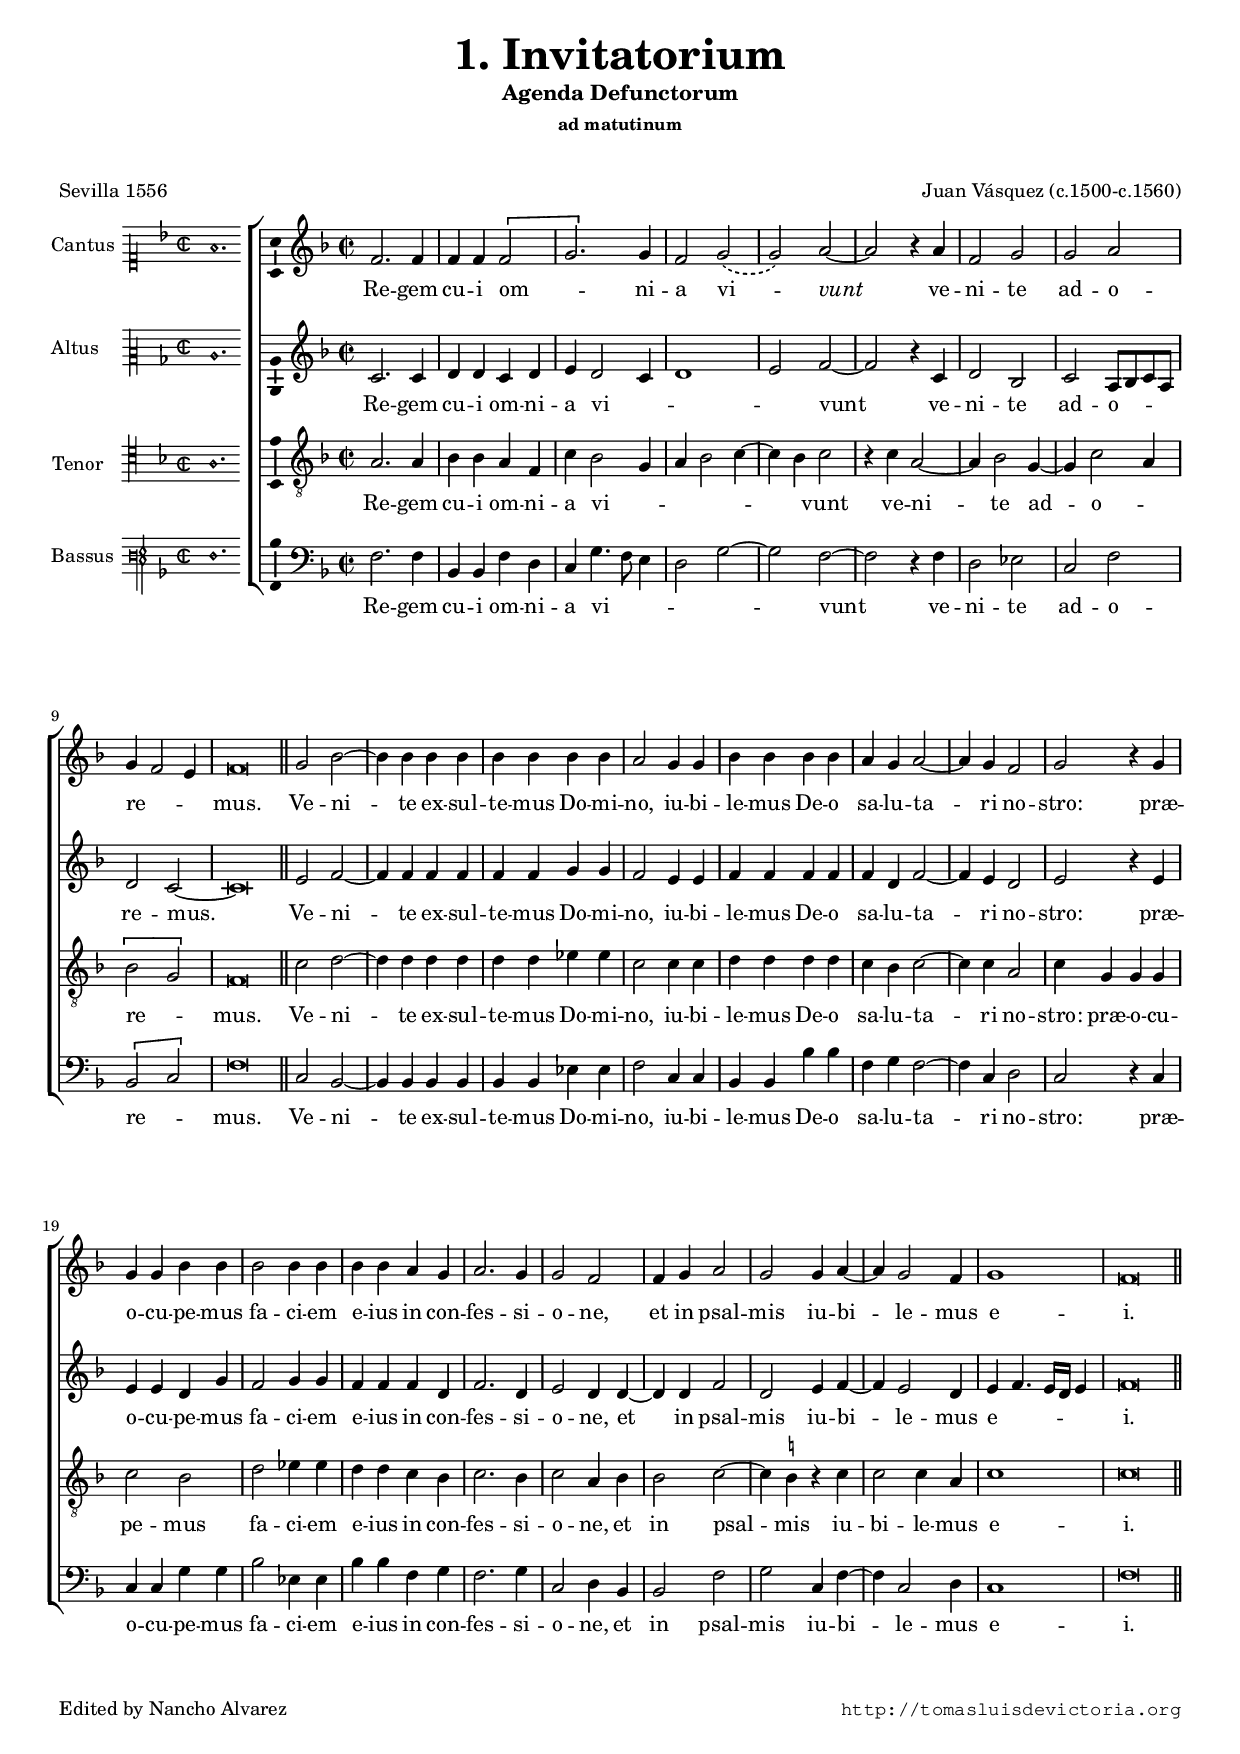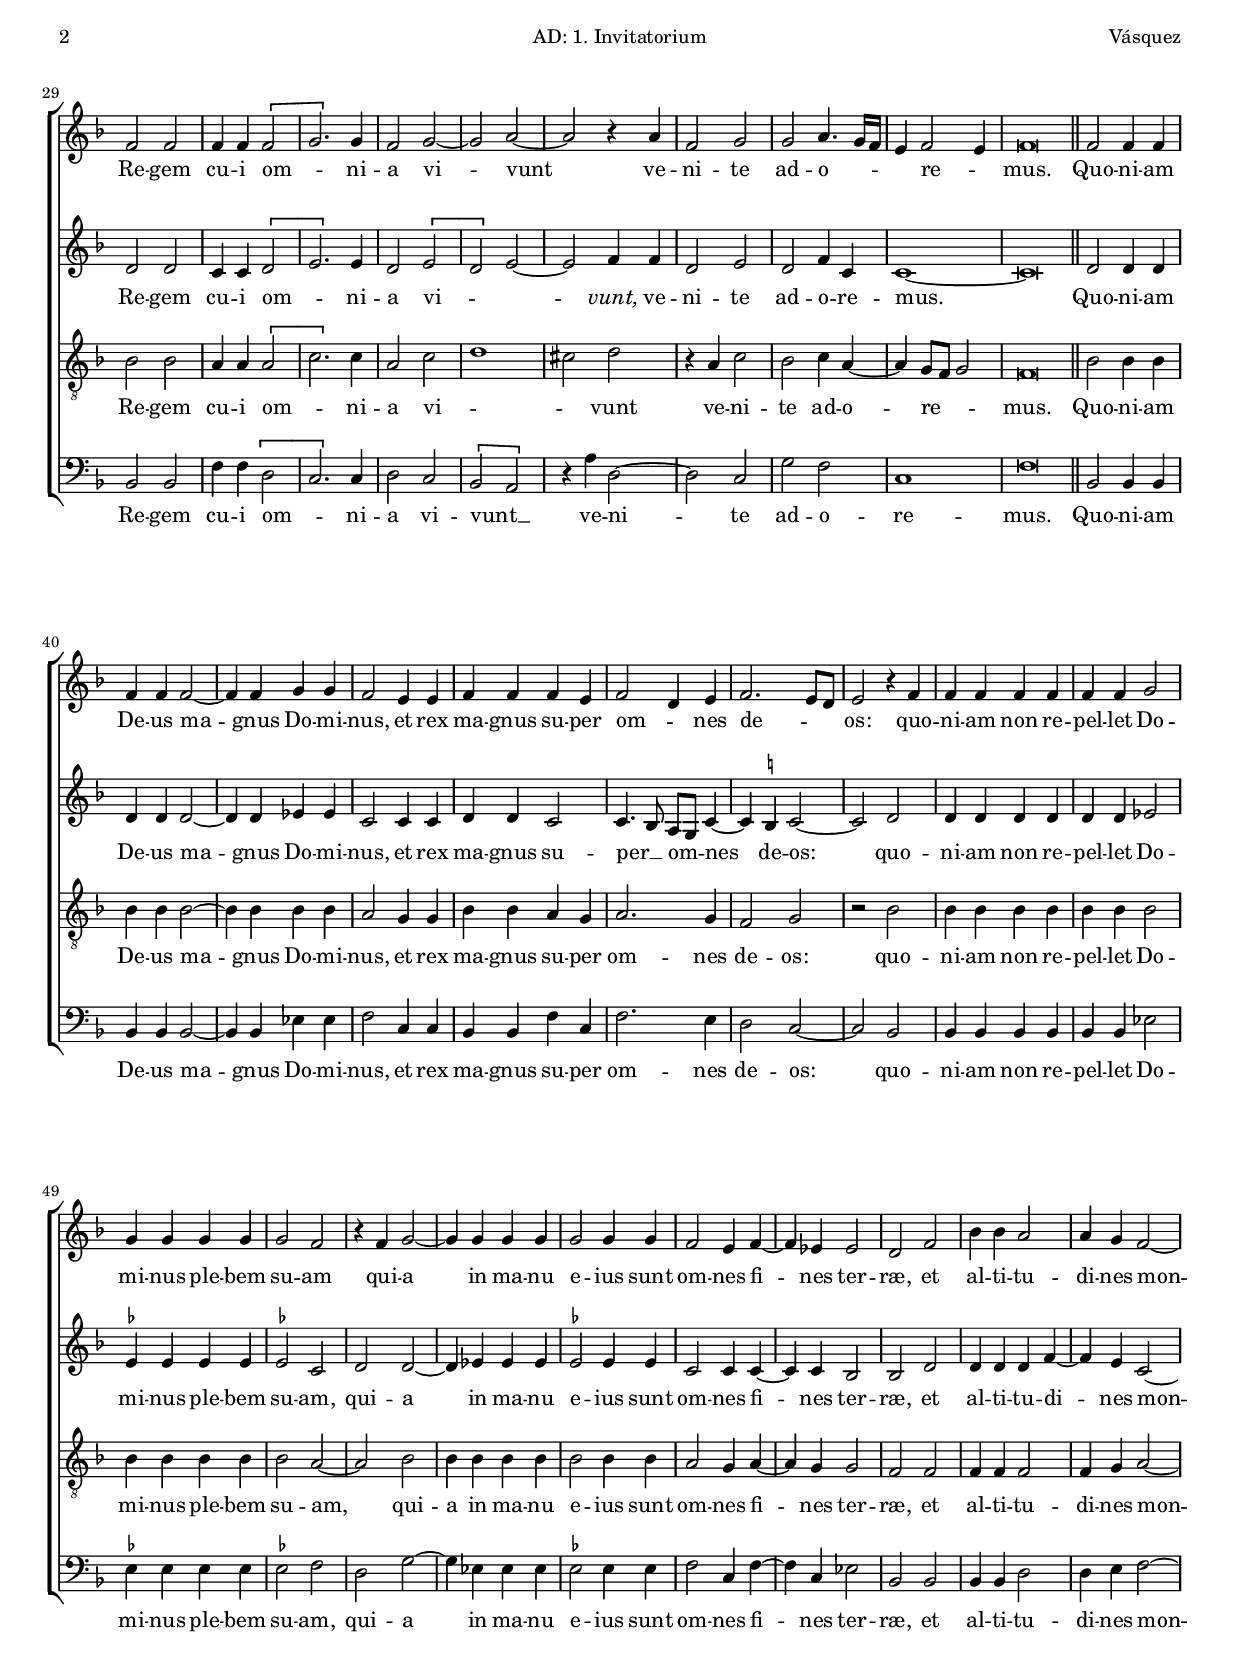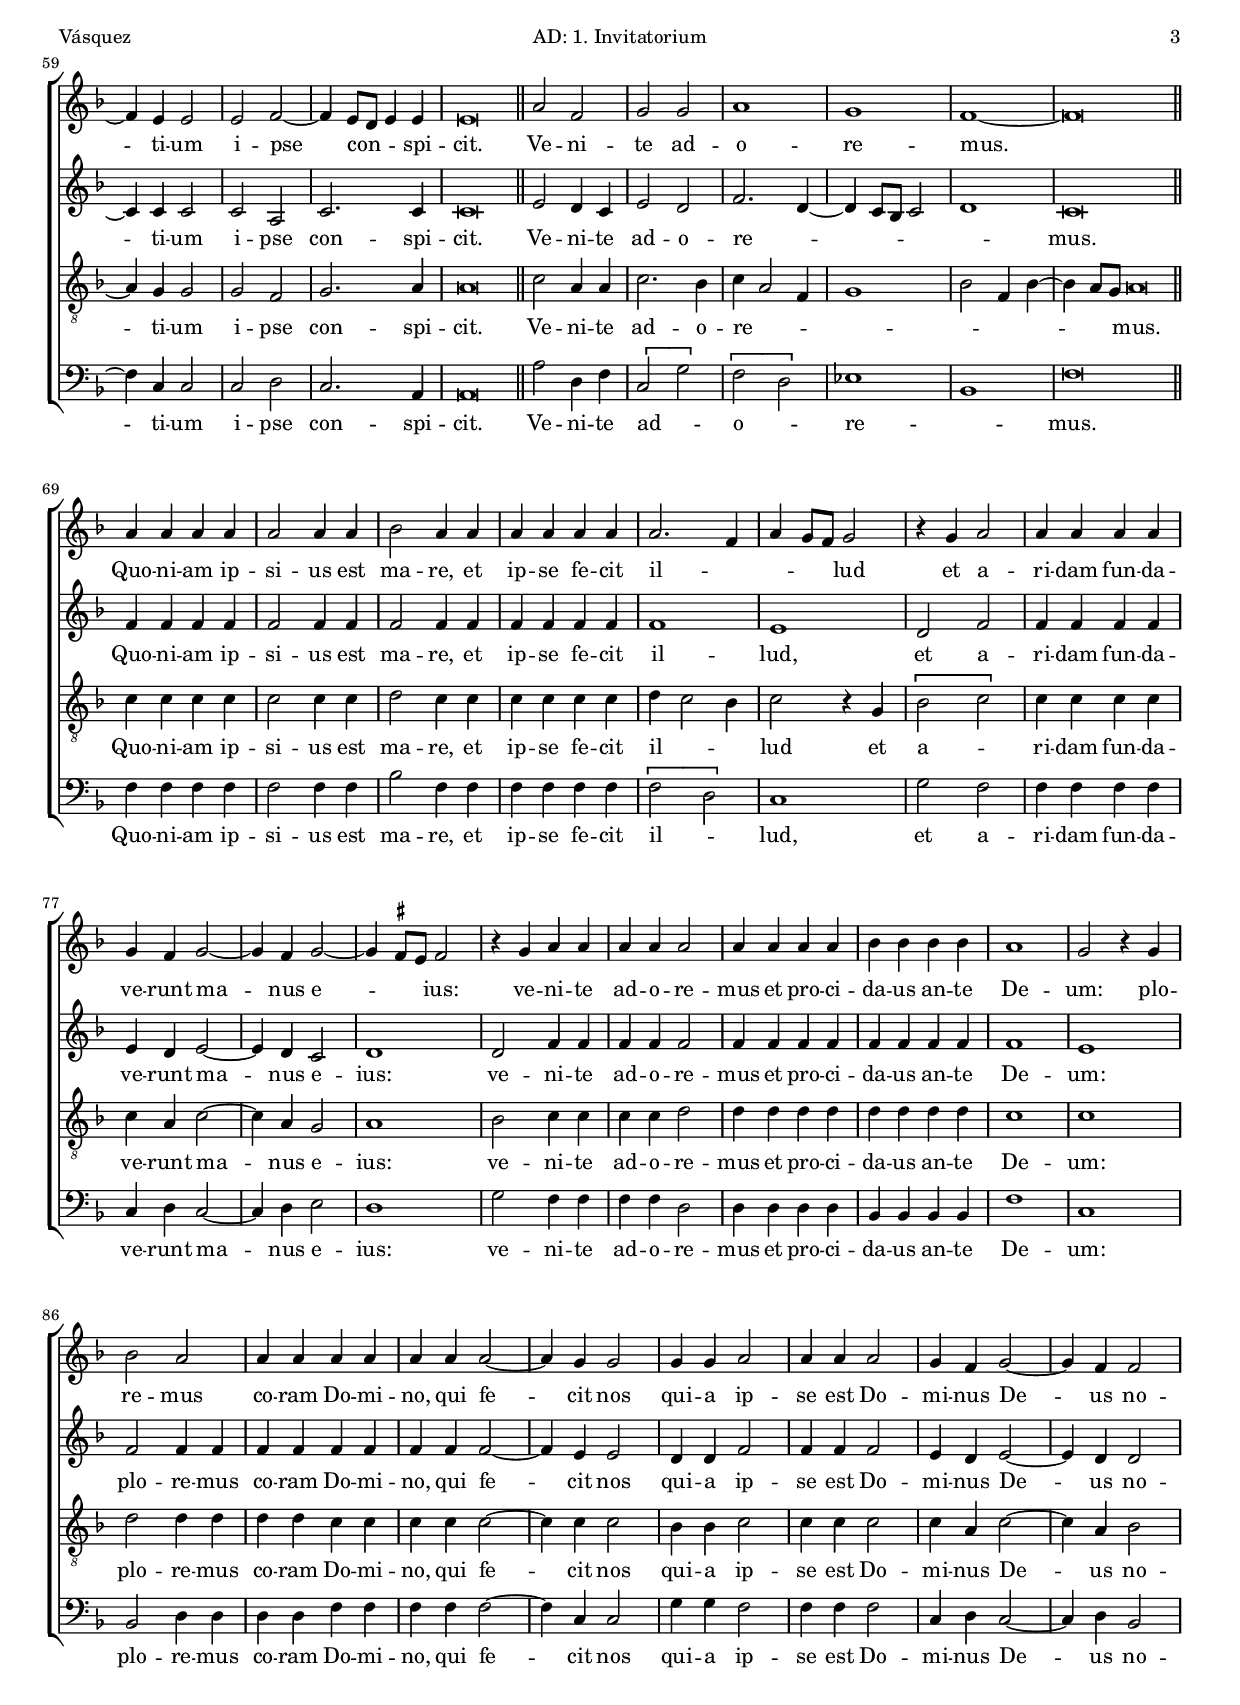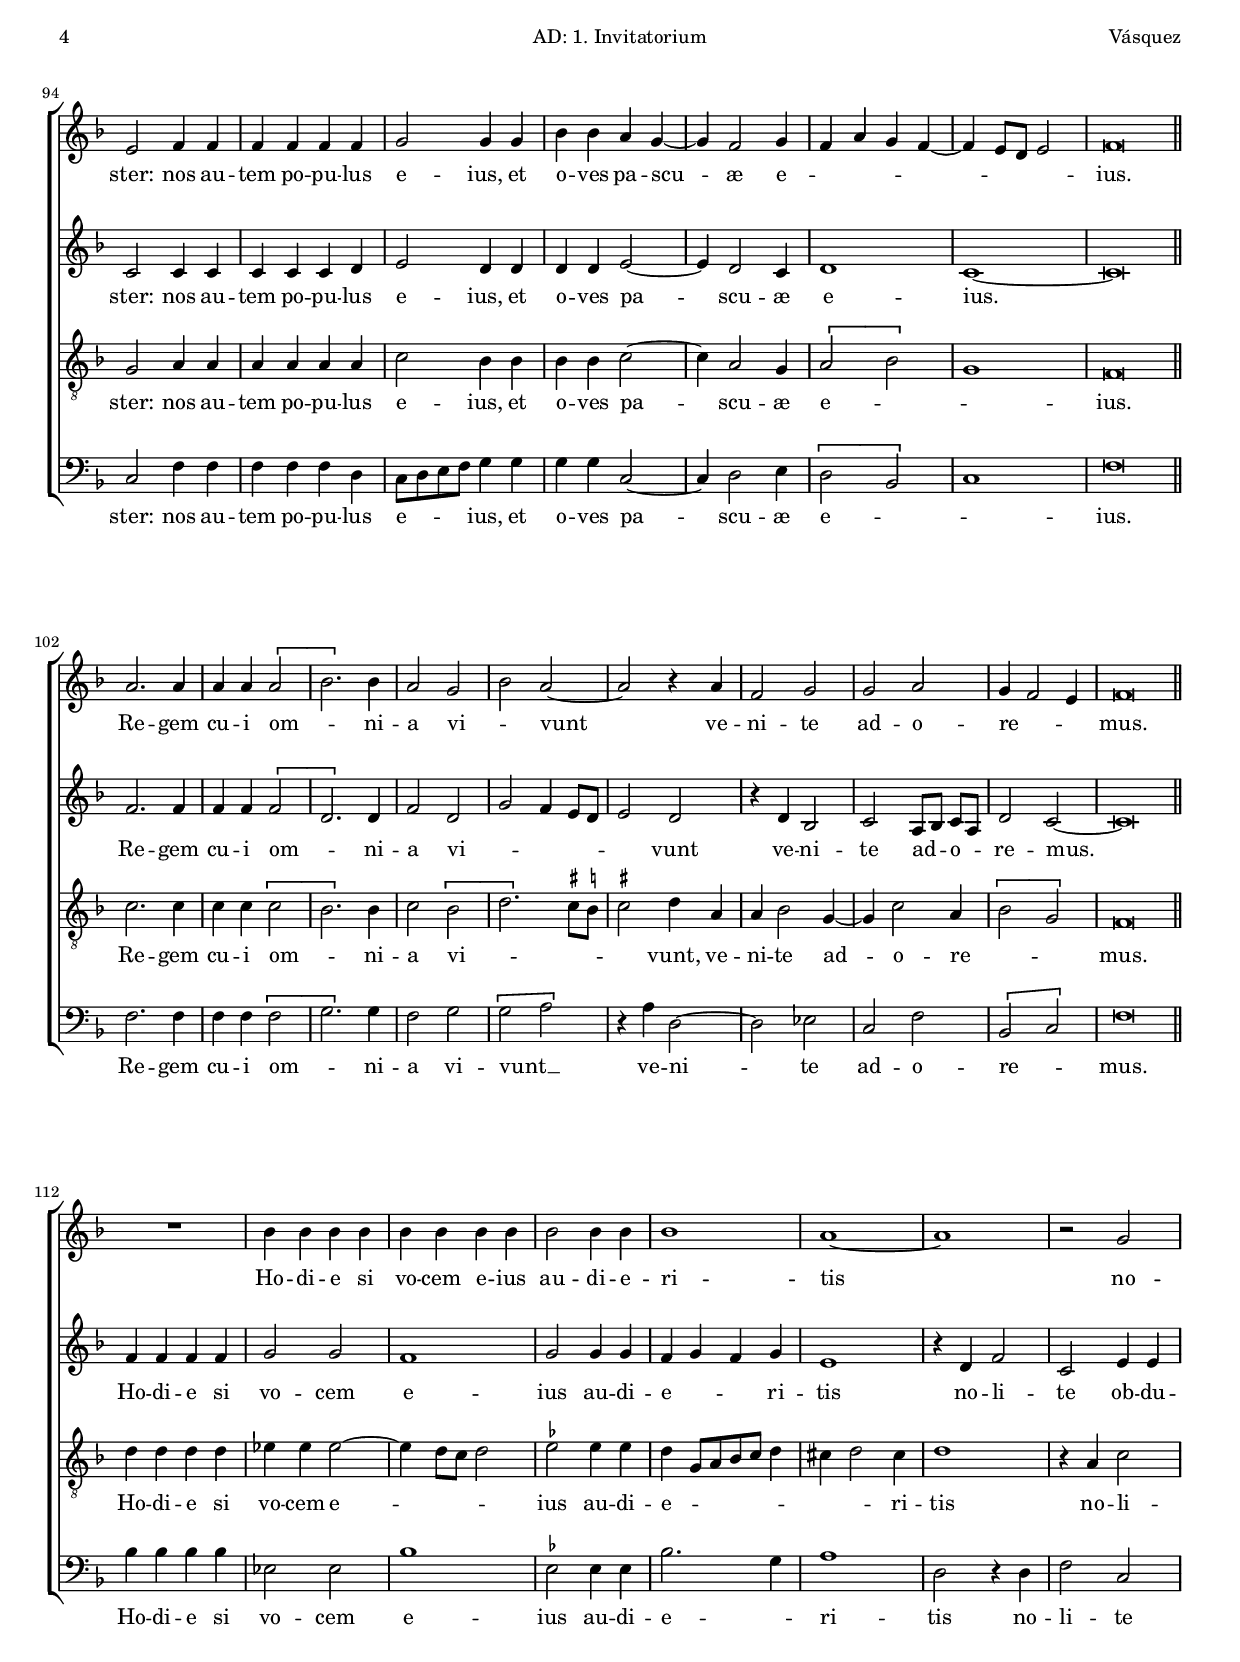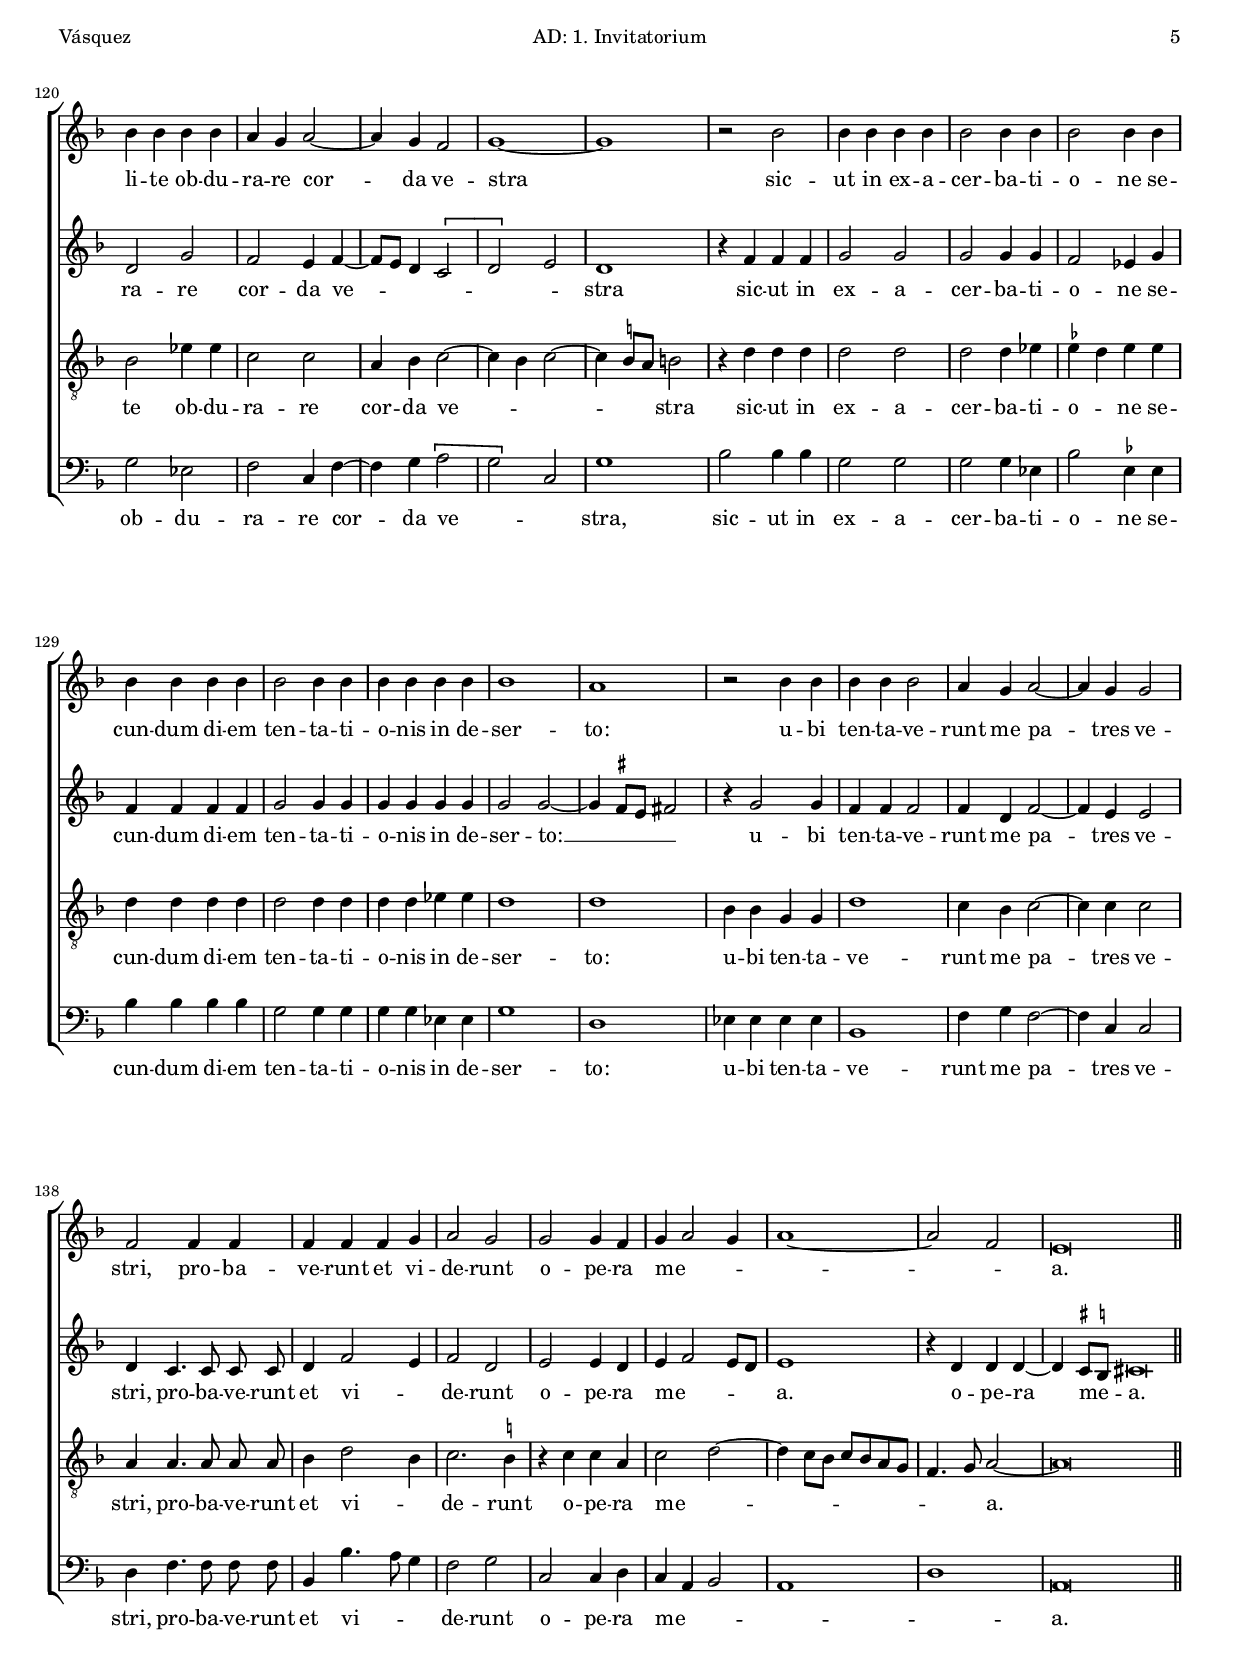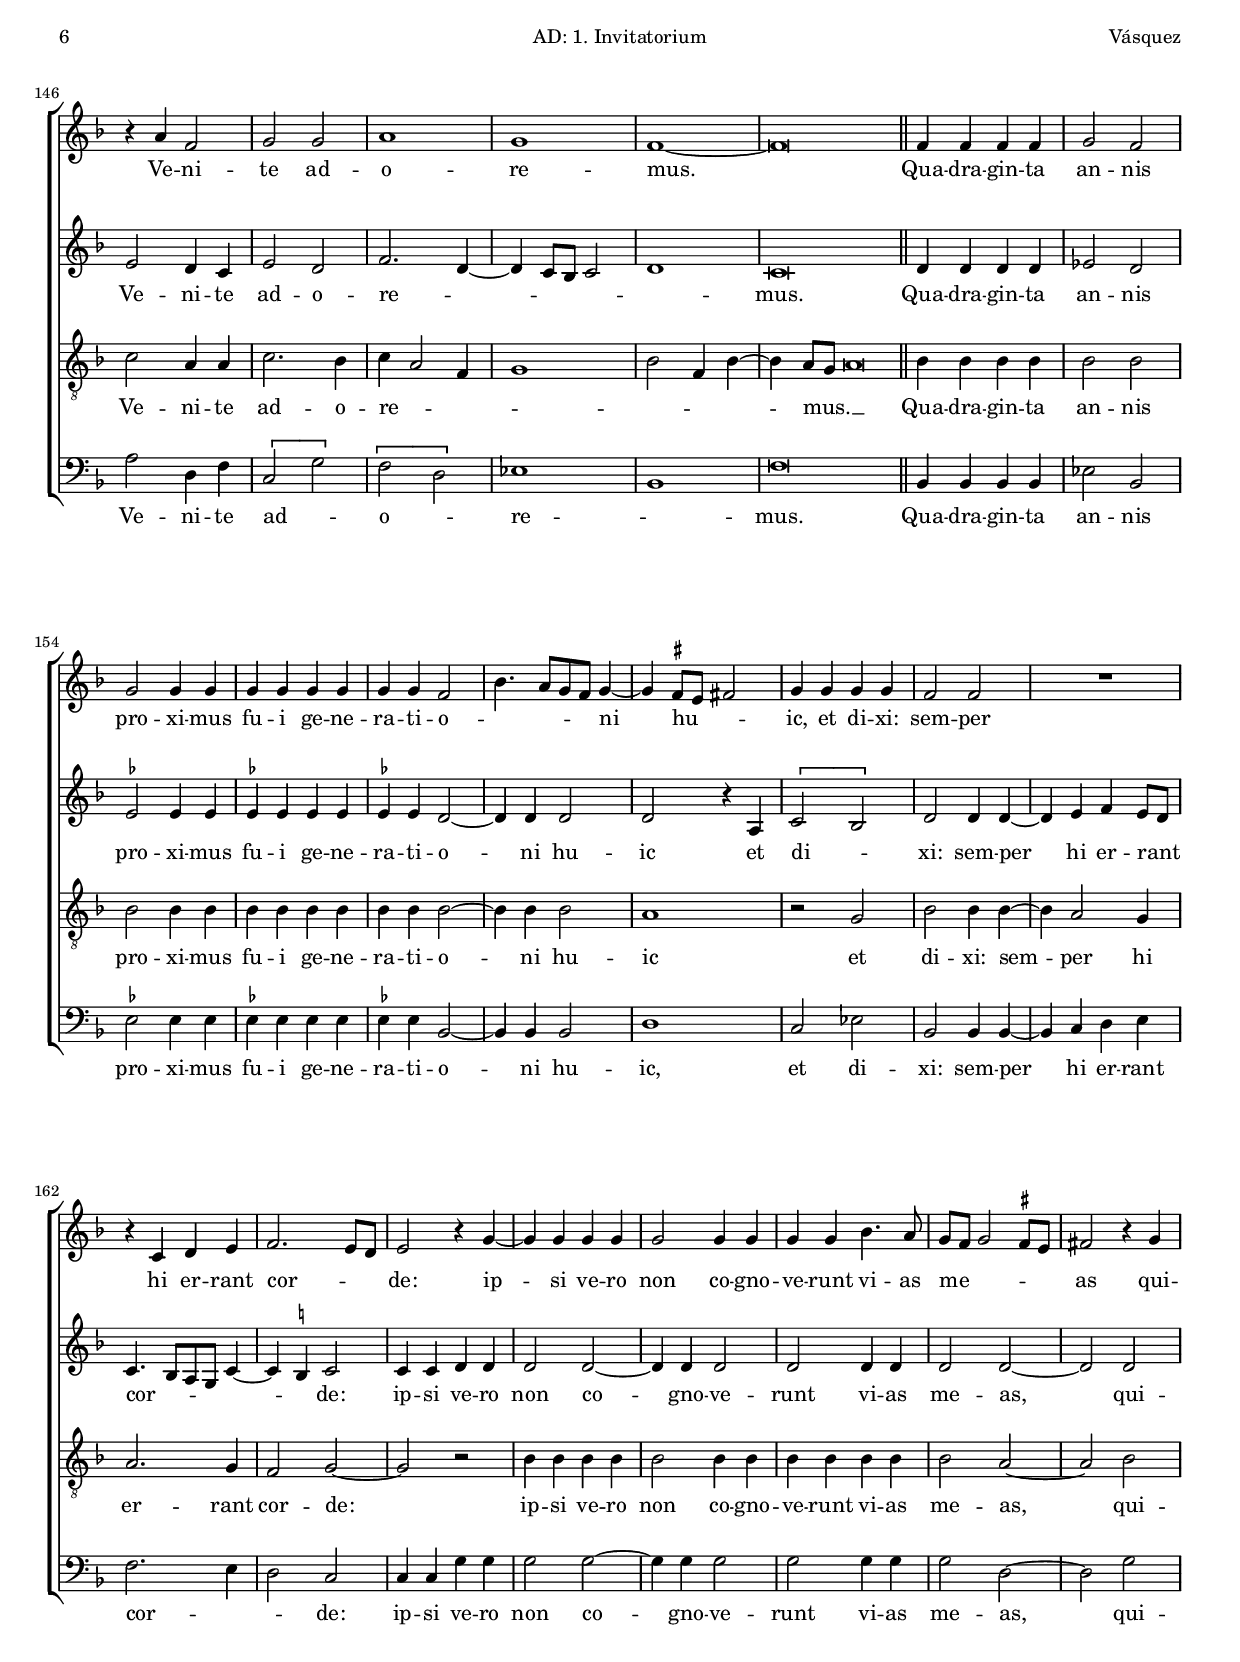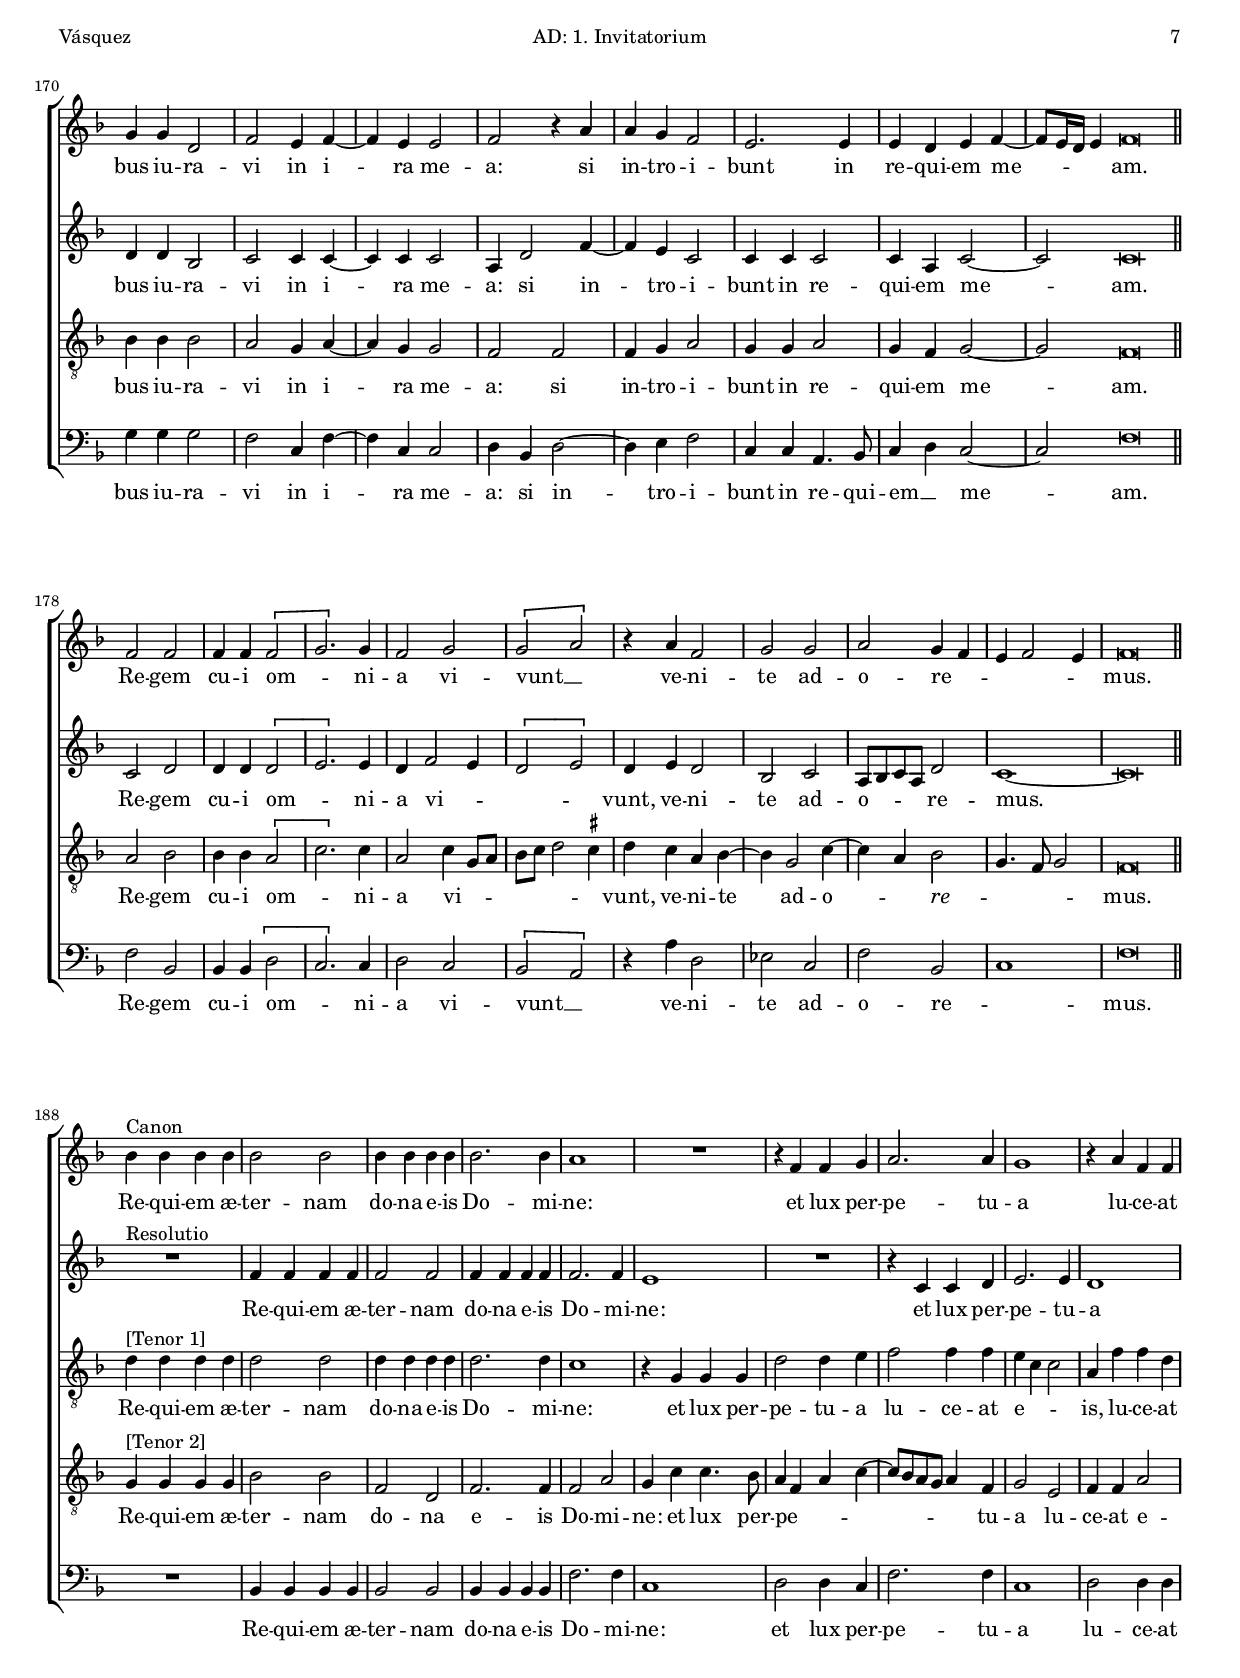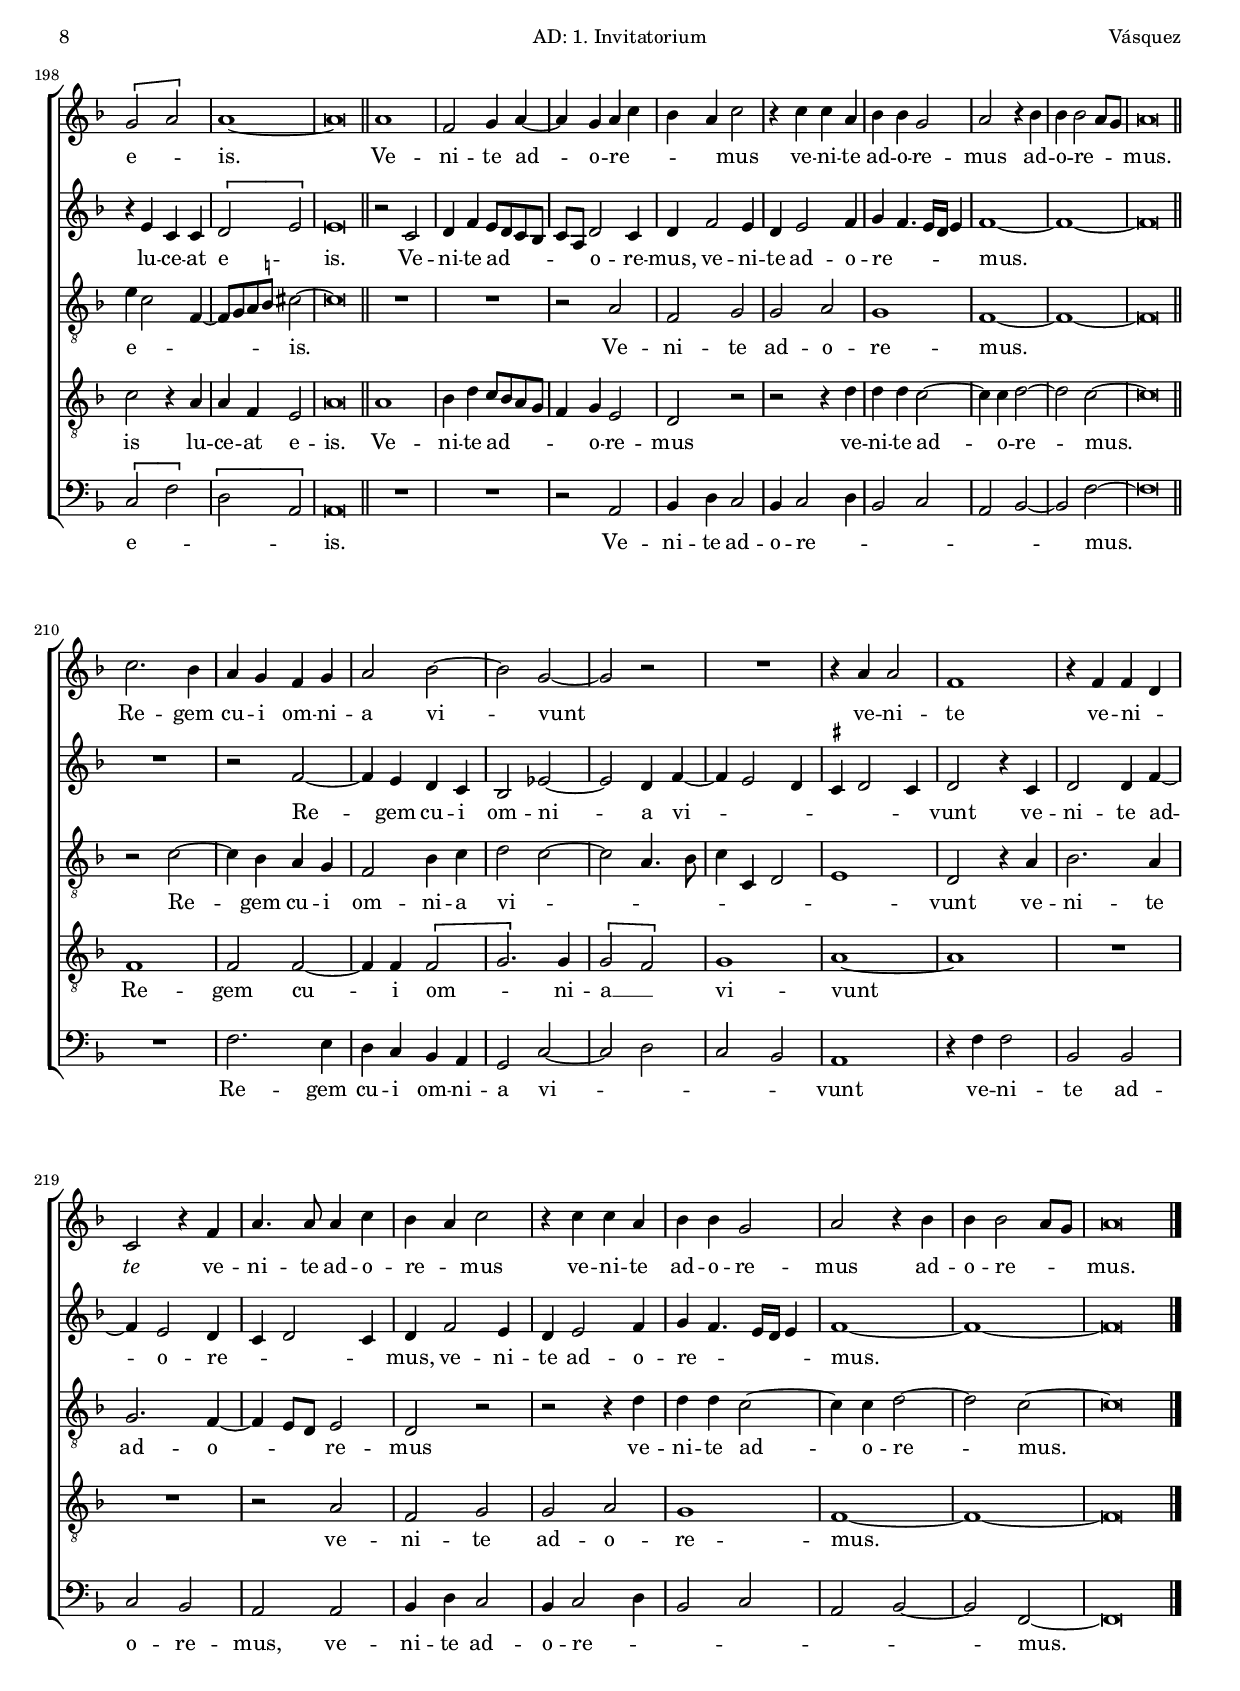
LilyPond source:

\version "2.18.0"

#(set-default-paper-size "a4")
#(set-global-staff-size 16.6)
#(ly:set-option 'point-and-click #f)
%mobile -s15.0 -i3.2 -ball

italicas=\override LyricText.font-shape = #'italic
rectas=\override LyricText.font-shape = #'upright
ss=\once \set suggestAccidentals = ##t
incipitwidth = 20
mtempo={\tempo 4 = 120}
mtempob={\tempo 4 = 60}

htitle="AD: 1. Invitatorium"
hcomposer="Vásquez"

\header {
	title=\markup{\fontsize #3 "1. Invitatorium"}
	subtitle="Agenda Defunctorum"
	subsubtitle=\markup{\column{"ad matutinum" " " " " }}
	composer="Juan Vásquez (c.1500-c.1560)"
        pdfauthor=\composer
	%opus="(-)"
	poet=\markup{"Sevilla 1556"}
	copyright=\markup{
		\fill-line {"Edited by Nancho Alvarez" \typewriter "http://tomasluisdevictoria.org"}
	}
%	tagline=""
}

global={\key f \major \time 2/2
        \skip 1*10 \bar "||"
        \skip 1*18 \bar "||"
        \skip 1*10 \bar "||"
        \skip 1*24 \bar "||"
        \skip 1*6 \bar "||"
        \skip 1*33 \bar "||"
        \skip 1*10 \bar "||"
        \skip 1*34 \bar "||"
        \skip 1*6 \bar "||"
        \skip 1*26 \bar "||"
        \skip 1*10 \bar "||"
        \break
        %5 voces
        \skip 1*13 \bar "||"
        \skip 1*9 \bar "||"
        \skip 1*17
	\bar "|."
}


cantus=\relative c'{
	f2. f4
	f f \[f2
	g2.\] g4
	\phrasingSlurDashed
	f2 g\(
	g\) a ~
	a r4 a 
	f2 g
	g a
	g4 f2 e4
	f\breve*1/2
	g2 bes ~
	bes4 bes bes bes
	bes bes bes bes
	a2 g4 g
	bes bes bes bes
	a g a2 ~
	a4 g f2
	g2 r4 g
	g g bes bes
	bes2 bes4 bes
	bes bes a g
	a2. g4
	g2 f
	f4 g a2
	g2 g4 a ~
	a4 g2 f4
	g1
	f\breve*1/2
	f2 f 
	f4 f \[f2 
	g2.\] g4
	f2 g ~
	g a ~
	a r4 a
	f2 g
	g2 a4. g16 f
	e4 f2 e4
	f\breve*1/2
	%tablet \break
	f2 f4 f
	f f f2 ~
	f4 f g g
	f2 e4 e
	f f f e
	f2 d4 e
	f2. e8 d
	e2 r4 f
	f f f f
	f f g2
	g4 g g g
	g2 f
	r4 f g2 ~
	g4 g g g
	g2 g4 g
	f2 e4 f ~
	f ees ees2
	d2 f
	bes4 bes a2
	a4 g f2 ~
	f4 e e2
	e f ~
	f4 e8 d e4 e
	e\breve*1/2
	a2 f
	g g
	a1
	g
	f1 ~
	f\breve*1/2
	\break
	a4 a a a
	a2 a4 a
	bes2 a4 a
	a a a a
	a2. f4
	a g8 f g2
	r4 g a2
	a4 a a a
	g f g2 ~
	g4 f g2 ~
	g4 \ss fis8 e fis2
	r4 g a a
	a a a2
	a4 a a a
	bes bes bes bes
	a1
	g2 r4 g
	bes2 a
	a4 a a a
	a a a2 ~
	a4 g g2
	g4 g a2
	a4 a a2
	g4 f g2 ~
	g4 f f2
	e f4 f
	f f f f
	g2 g4 g
	bes bes a g ~
	g4 f2 g4
	f a g f ~
	f e8 d e2
	f\breve*1/2
	\break
	a2. a4
	a a \[a2
	bes2.\] bes4
	a2 g
	bes a ~
	a r4 a
	f2 g
	g a
	g4 f2 e4
	f\breve*1/2
	\break
	R1
	bes4 bes bes bes
	bes bes bes bes
	bes2 bes4 bes
	bes1
	a1 ~
	a
	r2 g
	bes4 bes bes bes
	a g a2 ~
	a4 g f2 % SR \ss fis
	g1 ~
	g
	r2 bes
	bes4 bes bes bes
	bes2 bes4 bes
	bes2 bes4 bes
	bes bes bes bes
	bes2 bes4 bes
	bes bes bes bes
	bes1
	a
	r2 bes4 bes
	bes bes bes2
	a4 g a2 ~
	a4 g g2
	f2 f4 f4
	f f f g
	a2 g
	g2 g4 f
	g4 a2 g4
	a1 ~
	a2 f
	e\breve*1/2
	\break
	r4 a f2
	g g
	a1
	g
	f1 ~
	f\breve*1/2
	f4 f f f
	g2 f
	g g4 g
	g g g g
	g g f2
	bes4. a8[ g f] g4 ~
	g \ss fis8 e fis!2
	g4 g g g
	f2 f
	R1
	r4 c d e
	f2. e8 d
	e2 r4 g ~
	g g g g
	g2 g4 g
	g g bes4. a8 
	g8 f g2 \ss fis8 e
	fis2 r4 g
	g g d2
	f2 e4 f ~
	f4 e e2
	f2 r4 a
	a g f2
	e2. e4
	e4 d e f ~
	f8 e16 d e4 \mtempob f\breve*1/4
	\break
	\mtempo
	f2 f
	f4 f \[f2
	g2.\] g4
	f2 g
	\[g2 a\]
	r4 a f2
	g g
	a g4 f
	e f2 e4 
	f\breve*1/2
	bes4^\markup{"Canon"} bes bes bes
	bes2 bes
	bes4 bes bes bes
	bes2. bes4
	a1
	R1
	r4 f f g
	a2. a4
	g1
	r4 a f f
	\[g2 a\]
	a1 ~
	a\breve*1/2
	a1
	f2 g4 a ~
	a4 g a c
	bes a c2
	r4 c c a
	bes bes g2
	a2 r4 bes
	bes4 bes2 a8 g
	a\breve*1/2
	\break
	c2. bes4
	a4 g f g
	a2 bes ~
	bes g ~
	g r
	R1
	r4 a a2
	f1
	r4 f f d
	c2 r4 f
	a4. a8 a4 c
	bes a c2
	r4 c c a
	bes bes g2
	a2 r4 bes
	bes4 bes2 a8 g
	a\breve*1/2
	
	
}

altus=\relative c'{
	c2. c4
	d4 d c d
	e4 d2 c4 % SR \ss cis
	d1
	e2 f ~
	f r4 c
	d2 bes
	c2 a8 bes c a
	d2 c ~
	c\breve*1/2
	e2 f ~
	f4 f f f
	f f g g
	f2 e4 e
	f f f f
	f d f2 ~
	f4 e d2
	e2 r4 e
	e e d g
	f2 g4 g
	f4 f f d
	f2. d4
	e2 d4 d ~
	d d f2
	d2 e4 f ~
	f e2 d4
	e f4. e16 d e4
	f\breve*1/2
	d2 d
	c4 c \[d2
	e2.\] e4
	d2 \[e
	d\] e ~
	e f4 f
	d2 e
	d f4 c
	c1 ~
	c\breve*1/2
	d2 d4 d
	d d d2 ~
	d4 d ees ees
	c2 c4 c
	d d c2
	c4. bes8 a g c4 ~
	c4 \ss b c2 ~
	c2 d
	d4 d d d
	d d ees2
	\ss ees4 ees ees ees
	\ss ees2 c
	d d ~
	d4 ees ees ees
	\ss ees2 ees4 ees
	c2 c4 c ~
	c c bes2
	bes d
	d4 d d f ~
	f e c2 ~
	c4 c c2
	c a
	c2. c4
	c\breve*1/2
	e2 d4 c
	e2 d
	f2. d4 ~
	d c8 bes c2
	d1
	c\breve*1/2
	f4 f f f
	f2 f4 f
	f2 f4 f
	f f f f
	f1
	e
	d2 f
	f4 f f f
	e d e2 ~
	e4 d c2 % SR \ss cis
	d1
	d2 f4 f
	f f f2
	f4 f f f
	f f f f
	f1
	e
	f2 f4 f
	f4 f f f
	f f f2 ~
	f4 e e2
	d4 d f2
	f4 f f2
	e4 d e2 ~
	e4 d d2
	c2 c4 c
	c c c d
	e2 d4 d
	d d e2 ~
	e4 d2 c4 % SR \ss cis
	d1
	c ~
	c\breve*1/2
	f2. f4
	f f \[f2
	d2.\] d4
	f2 d
	g2 f4 e8 d
	e2 d
	r4 d bes2
	c2 a8[ bes] c[ a]
	d2 c ~
	c\breve*1/2
	f4 f f f
	g2 g
	f1
	g2 g4 g
	f4 g f g
	e1
	r4 d f2
	c2 e4 e
	d2 g
	f e4 f ~
	f8 e d4 \[c2
	d\] e
	d1
	r4 f f f
	g2 g
	g g4 g
	f2 ees4 g
	f f f f
	g2 g4 g
	g g g g
	g2 g ~
	g4 \ss fis8 e fis!2
	r4 g2 g4
	f f f2
	f4 d f2 ~
	f4 e e2
	d4 c4. c8 \noBeam c \noBeam c
	d4 f2 e4
	f2 d
	e2 e4 d
	e4 f2 e8 d
	e1
	r4 d d d ~
	d \ss cis8 \ss b \mtempob cis!\breve*1/4
	\mtempo
	e2 d4 c
	e2 d
	f2. d4 ~
	d c8 bes c2
	d1
	c\breve*1/2
	d4 d d d
	ees2 d
	\ss ees2 ees4 ees
	\ss ees4 ees ees ees
	\ss ees ees d2 ~
	d4 d d2
	d r4 a
	\[c2 bes\]
	d2 d4 d ~
	d e f e8 d
	c4. bes8[ a g] c4 ~
	c4 \ss b c2
	c4 c d d
	d2 d ~
	d4 d d2
	d2 d4 d
	d2 d ~
	d d
	d4 d bes2
	c2 c4 c ~
	c c c2
	a4 d2 f4 ~
	f e c2
	c4 c c2
	c4 a c2 ~
	c c\breve*1/4
	c2 d
	d4 d \[d2
	e2.\] e4
	d4 f2 e4
	\[d2 e\]
	d4 e d2
	bes2 c
	a8 bes c a d2
	c1 ~
	c\breve*1/2
	s4*0^\markup{"Resolutio"}
	R1
	f4 f f f
	f2 f
	f4 f f f
	f2. f4
	e1
	R1
	r4 c c d
	e2. e4
	d1
	r4 e c c
	\[d2 e\]
	e\breve*1/2
	r2 c
	d4 f e8 d c bes
	c a d2 c4
	d4 f2 e4
	d4 e2 f4
	g4 f4. e16 d e4
	f1 ~
	f ~
	f\breve*1/2
	R1
	r2 f ~
	f4 e d c
	bes2 ees ~
	ees d4 f ~
	f e2 d4 
	\ss cis4 d2 \ss cis4
	d2 r4 c
	d2 d4 f ~
	f e2 d4
	c4 d2 c4
	d4 f2 e4
	d4 e2 f4
	g4 f4. e16 d e4
	f1 ~
	f ~
	f\breve*1/2
}

tenor=\relative c'{
	a2. a4
	bes4 bes a f
	c'4 bes2 g4
	a4 bes2 c4 ~
	c bes c2 % SR \ss b
	r4 c a2 ~
	a4 bes2 g4 ~
	g4 c2 a4
	\[bes2 g\]
	f\breve*1/2
	c'2 d ~
	d4 d d d
	d4 d ees ees
	c2 c4 c
	d d d d
	c bes c2 ~ % SR \ss b
	c4 c a2
	c4 g g g
	c2 bes
	d2 ees4 ees
	d4 d c bes % \ss b
	c2. bes4 % SR \ss b
	c2 a4 bes
	bes2 c ~
	c4 \ss b r c
	c2 c4 a
	c1
	c\breve*1/2
	bes2 bes
	a4 a \[a2
	c2.\] c4
	a2 c
	d1
	cis2 d
	r4 a c2
	bes2 c4 a ~
	a4 g8 f g2
	f\breve*1/2
	bes2 bes4 bes
	bes bes bes2 ~
	bes4 bes bes bes
	a2 g4 g
	bes bes a g
	a2. g4
	f2 g
	r2 bes
	bes4 bes bes bes
	bes bes bes2
	bes4 bes bes bes
	bes2 a ~
	a bes
	bes4 bes bes bes 
	bes2 bes4 bes
	a2 g4 a ~
	a g g2
	f f
	f4 f f2
	f4 g a2 ~
	a4 g g2
	g f
	g2. a4
	a\breve*1/2
	c2 a4 a
	c2. bes4 % \ss b
	c4 a2 f4
	g1
	bes2 f4 bes ~
	bes4 a8 g \mtempob a\breve*1/4
	\mtempo
	c4 c c c
	c2 c4 c
	d2 c4 c
	c c c c
	d4 c2 bes4 % \ss b
	c2 r4 g
	\[bes2 c\]
	c4 c c c
	c a c2 ~
	c4 a g2
	a1
	bes2 c4 c
	c c d2
	d4 d d d
	d d d d
	c1
	c
	d2 d4 d
	d4 d c c
	c c c2 ~
	c4 c c2
	bes4 bes c2
	c4 c c2
	c4 a c2 ~
	c4 a bes2
	g2 a4 a
	a a a a
	c2 bes4 bes
	bes bes c2 ~ 
	c4 a2 g4
	\[a2 bes\]
	g1
	f\breve*1/2
	c'2. c4
	c c \[c2
	bes2.\] bes4
	c2 \[bes
	d2.\] \ss cis8 \ss b
	\ss cis2 d4 a
	a4 bes2 g4 ~
	g c2 a4
	\[bes2 g\]
	f\breve*1/2
	d'4 d d d
	ees ees ees2 ~
	ees4 d8 c d2
	\ss ees2 ees4 ees
	d4 g,8[ a bes c] d4
	cis4 d2 cis4
	d1
	r4 a c2
	bes ees4 ees
	c2 c
	a4 bes c2 ~
	c4 bes c2 ~ % SR \ss b
	c4 \ss b8 a b!2
	r4 d d d
	d2 d
	d d4 ees
	\ss ees d ees ees
	d d d d
	d2 d4 d
	d d ees ees
	d1
	d
	bes4 bes g g
	d'1
	c4 bes c2 ~ % \ss b
	c4 c c2
	a4 a4. a8 \noBeam a \noBeam a
	bes4 d2 bes4
	c2. \ss b4
	r4 c c a
	c2 d ~
	d4 c8 bes c bes a g
	f4. g8 a2 ~
	a\breve*1/2
	c2 a4 a
	c2. bes4 % \ss b
	c4 a2 f4
	g1
	bes2 f4 bes ~
	bes4 a8 g \mtempob a\breve*1/4
	\mtempo
	bes4 bes bes bes
	bes2 bes
	bes2 bes4 bes
	bes4 bes bes bes 
	bes bes bes2 ~
	bes4 bes bes2
	a1
	r2 g
	bes2 bes4 bes ~
	bes4 a2 g4
	a2. g4
	f2 g ~
	g r
	bes4 bes bes bes
	bes2 bes4 bes
	bes4 bes bes bes
	bes2 a ~
	a bes
	bes4 bes bes2
	a2 g4 a ~
	a g g2
	f f
	f4 g a2
	g4 g a2
	g4 f g2 ~
	g f\breve*1/4
	a2 bes
	bes4 bes \[a2
	c2.\] c4
	a2 c4 g8 a
	bes c d2 \ss cis4
	d4 c a bes ~
	bes4 g2 c4 ~
	c a bes2
	g4. f8 g2
	f\breve*1/2
	s4*0^\markup{"[Tenor 1]"}
	d'4 d d d
	d2 d
	d4 d d d
	d2. d4
	c1
	r4 g g g
	d'2 d4 e
	f2 f4 f
	e c c2
	a4 f' f d
	e c2 f,4 ~
	f8 g a \ss b cis2 ~
	cis\breve*1/2
	R1*2
	r2 a
	f g
	g a
	g1
	f1 ~
	f ~
	f\breve*1/2
	r2 c'2 ~
	c4 bes a g
	f2 bes4 c
	d2 c ~
	c a4. bes8
	c4 c, d2
	e1
	d2 r4 a'
	bes2. a4
	g2. f4 ~
	f e8 d e2
	d2 r
	r2 r4 d'
	d d c2 ~
	c4 c d2 ~
	d c ~
	c\breve*1/2
}

tenordos=\relative c'{
        R1*187
        s4*0^\markup{"[Tenor 2]"}
        g4 g g g
        bes2 bes
        f d
        f2. f4
        f2 a
        g4 c c4. bes8
        a4 f a c ~
        c8 bes a g a4 f
        g2 e
        f4 f a2
        c r4 a
        a f e2
        a\breve*1/2
        a1 bes4 d c8 bes a g
        f4 g e2
        d r
        r2 r4 d'
        d d c2 ~
        c4 c d2 ~
        d c ~
        c\breve*1/2
        f,1
        f2 f ~
        f4 f \[f2
        g2.\] g4
        \[g2 f\]
        g1
        a ~
        a
        R1*2
        r2 a
        f g
        g a
        g1
        f1 ~
        f ~
        f\breve*1/2
}

bassus=\relative c{
	f2. f4
	bes,4 bes f' d
	c g'4. f8 e4
	d2 g ~
	g f ~
	f r4 f
	d2 ees
	c f
	\[bes, c\]
	f\breve*1/2
	c2 bes ~
	bes4 bes bes bes
	bes4 bes ees ees
	f2 c4 c
	bes4 bes bes' bes
	f g f2 ~
	f4 c d2
	c2 r4 c
	c c g' g
	bes2 ees,4 ees
	bes'4 bes f g
	f2. g4
	c,2 d4 bes
	bes2 f'
	g2 c,4 f ~
	f c2 d4
	c1
	f\breve*1/2
	bes,2 bes
	f'4 f \[d2
	c2.\] c4
	d2 c
	\[bes2 a\]
	r4 a' d,2 ~
	d c
	g'2 f
	c1
	f\breve*1/2
	bes,2 bes4 bes
	bes bes bes2 ~
	bes4 bes ees ees
	f2 c4 c
	bes bes f' c
	f2. e4
	d2 c ~
	c bes
	bes4 bes bes bes
	bes bes ees2
	\ss ees4 ees ees ees
	\ss ees2 f
	d g ~
	g4 ees ees ees
	\ss ees2 ees4 ees
	f2 c4 f ~
	f c ees2
	bes2 bes
	bes4 bes d2
	d4 e f2 ~
	f4 c c2
	c d
	c2. a4
	a\breve*1/2
	a'2 d,4 f
	\[c2 g'\]
	\[f2 d\]
	ees1
	bes1
	f'\breve*1/2
	f4 f f f
	f2 f4 f
	bes2 f4 f
	f f f f
	\[f2 d\]
	c1
	g'2 f
	f4 f f f
	c d c2 ~
	c4 d e2
	d1
	g2 f4 f
	f f d2
	d4 d d d
	bes bes bes bes
	f'1
	c
	bes2 d4 d
	d4 d f f
	f f f2 ~
	f4 c c2
	g'4 g f2
	f4 f f2
	c4 d c2 ~
	c4 d bes2
	c2 f4 f
	f f f d
	c8 d e f g4 g
	g g c,2 ~
	c4 d2 e4
	\[d2 bes\]
	c1
	f\breve*1/2
	f2. f4
	f4 f \[f2
	g2.\] g4
	f2 g
	\[g2 a\]
	r4 a d,2 ~
	d ees
	c f
	\[bes, c\]
	f\breve*1/2
	bes4 bes bes bes
	ees,2 ees
	bes'1
	\ss ees,2 ees4 ees
	bes'2. g4
	a1
	d,2 r4 d
	f2 c
	g'2 ees
	f2 c4 f ~
	f g \[a2
	g\] c,
	g'1
	bes2 bes4 bes
	g2 g
	g g4 ees
	bes'2 \ss ees,4 ees
	bes' bes bes bes
	g2 g4 g
	g g ees ees
	g1
	d
	ees4 ees ees ees
	bes1
	f'4 g f2 ~
	f4 c c2
	d4 f4. f8 \noBeam f \noBeam f
	bes,4 bes'4. a8 g4
	f2 g
	c,2 c4 d
	c a bes2
	a1
	d
	a\breve*1/2
	a'2 d,4 f
	\[c2 g'\]
	\[f2 d\]
	ees1
	bes1
	f'\breve*1/2
	bes,4 bes bes bes
	ees2 bes
	\ss ees2 ees4 ees
	\ss ees ees ees ees
	\ss ees4 ees bes2 ~
	bes4 bes bes2
	d1
	c2 ees
	bes2 bes4 bes ~
	bes c d e
	f2. e4
	d2 c
	c4 c g' g
	g2 g ~
	g4 g g2
	g2 g4 g
	g2 d ~
	d g
	g4 g g2
	f2 c4 f ~
	f c c2
	d4 bes d2 ~
	d4 e f2
	c4 c a4. bes8
	c4 d c2 ~
	c f\breve*1/4
	f2 bes,
	bes4 bes \[d2
	c2.\] c4
	d2 c
	\[bes2 a\]
	r4 a' d,2
	ees c
	f bes,
	c1
	f\breve*1/2
	R1
	bes,4 bes bes bes
	bes2 bes
	bes4 bes bes bes
	f'2. f4
	c1
	d2 d4 c
	f2. f4
	c1
	d2 d4 d
	\[c2 f\]
	\[d2 a\]
	a\breve*1/2
	R1*2
	r2 a
	bes4 d c2
	bes4 c2 d4
	bes2 c
	a bes ~
	bes f' ~
	f\breve*1/2
	R1
	f2. e4
	d c bes a
	g2 c ~
	c d
	c bes
	a1
	r4 f' f2
	bes,2 bes
	c bes
	a a
	bes4 d c2
	bes4 c2 d4
	bes2 c
	a bes ~
	bes f ~
	f\breve*1/2
}

textocantus=\lyricmode{
Re -- gem cu -- i om -- _ ni -- a vi -- _ \italicas vunt \rectas
ve -- ni -- te ad -- o -- re -- _ _ mus.
Ve -- ni -- te ex -- sul -- te -- mus Do -- mi -- no,
iu -- bi -- le -- mus De -- o
sa -- lu -- ta -- ri no -- stro:
præ -- o -- cu -- pe -- mus fa -- ci -- em e -- ius
in con -- fes -- si -- o -- ne,
et in psal -- mis iu -- bi -- le -- mus e -- i.
Re -- gem cu -- i om -- _ ni -- a vi -- vunt
ve -- ni -- te ad -- o -- _ _ _ re -- _ mus.
Quo -- ni -- am De -- us ma -- gnus Do -- mi -- nus,
et rex ma -- gnus su -- per om -- _ nes de -- _ _ os: % os _
quo -- ni -- am non re -- pel -- let
Do -- mi -- nus ple -- bem su -- am
qui -- a in ma -- nu e -- ius sunt
om -- nes fi -- nes ter -- ræ,
et al -- ti -- tu -- di -- nes mon -- ti -- um
i -- pse con -- _ _ spi -- cit.
Ve -- ni -- te ad -- o -- re -- mus.
Quo -- ni -- am ip -- si -- us est ma -- re,
et ip -- se fe -- cit il -- _ _ _ _ lud
et a -- ri -- dam fun -- da -- ve -- runt ma -- nus e -- _ _ ius:
ve -- ni -- te ad -- o -- re -- mus
et pro -- ci -- da -- us an -- te De -- um:
plo -- re -- mus co -- ram Do -- mi -- no,
qui fe -- cit nos qui -- a ip -- se est Do -- mi -- nus
De -- us no -- ster:
nos au -- tem po -- pu -- lus e -- ius,
et o -- ves pa -- scu -- æ e -- _ _ _ _ _ _ _ ius.
Re -- gem cu -- i om -- _ ni -- a vi -- _ vunt
ve -- ni -- te ad -- o -- re -- _ _ mus.
Ho -- di -- e si vo -- cem e -- ius
au -- di -- e -- ri -- tis
no -- li -- te ob -- du -- ra -- re cor -- da ve -- stra
sic -- ut in ex -- a -- cer -- ba -- ti -- o -- ne
se -- cun -- dum di -- em 
ten -- ta -- ti -- o -- nis
in de -- ser -- to:
u -- bi ten -- ta -- ve -- runt me pa -- tres ve -- stri,
pro -- ba -- ve -- runt
et vi -- de -- runt
o -- pe -- ra me -- _ _ _ _ a.
Ve -- ni -- te ad -- o -- re -- mus.
Qua -- dra -- gin -- ta an -- nis
pro -- xi -- mus fu -- i ge -- ne -- ra -- ti -- o -- _ _ _ _ ni 
hu -- _ _ ic, et di -- xi:
sem -- per hi er -- rant cor -- _ _ de:
ip -- si ve -- ro non co -- gno -- ve -- runt
vi -- as me -- _ _ _ _ as
qui -- bus iu -- ra -- vi in i -- ra me -- a:
si in -- tro -- i -- bunt 
in re -- qui -- em me -- _ _ _ am.
Re -- gem cu -- i om -- _ ni -- a vi -- vunt __ _ 
ve -- ni -- te ad -- o -- re -- _ _ _ _ mus.
Re -- qui -- em æ -- ter -- nam
do -- na e -- is Do -- mi -- ne:
et lux per -- pe -- tu -- a
lu -- ce -- at e -- _ is.
Ve -- ni -- te ad -- o -- re -- _ _ _ mus
ve -- ni -- te ad -- o -- re -- mus
ad -- o -- re -- _ _ mus.
Re -- gem cu -- i om -- ni -- a vi -- vunt
ve -- ni -- te
ve -- ni -- _ \italicas te \rectas % te _
ve -- ni -- te ad -- o -- re -- _ mus
ve -- ni -- te ad -- o -- re -- mus
ad -- o -- re -- _ _ mus.
}

textoaltus=\lyricmode{
Re -- gem cu -- i om -- ni -- a vi -- _ _ _ vunt
ve -- ni -- te ad -- o -- _ _ _ re -- mus.
Ve -- ni -- te ex -- sul -- te -- mus Do -- mi -- no,
iu -- bi -- le -- mus De -- o
sa -- lu -- ta -- ri no -- stro:
præ -- o -- cu -- pe -- mus fa -- ci -- em e -- ius
in con -- fes -- si -- o -- ne,
et in psal -- mis iu -- bi -- le -- mus e -- _ _ _ _ i.
Re -- gem cu -- i om -- _ ni -- a vi -- _ _ \italicas vunt, \rectas % vunt _
ve -- ni -- te ad -- o -- re -- mus.
Quo -- ni -- am De -- us ma -- gnus Do -- mi -- nus,
et rex ma -- gnus su -- per __ _ om -- _ nes de -- os:
quo -- ni -- am non re -- pel -- let
Do -- mi -- nus ple -- bem su -- am,
qui -- a in ma -- nu e -- ius sunt
om -- nes fi -- nes ter -- ræ,
et al -- ti -- tu -- di -- nes mon -- ti -- um
i -- pse con -- spi -- cit.
Ve -- ni -- te ad -- o -- re -- _ _ _ _ _ mus.
Quo -- ni -- am ip -- si -- us est ma -- re,
et ip -- se fe -- cit il -- lud,
et a -- ri -- dam fun -- da -- ve -- runt ma -- nus e -- ius:
ve -- ni -- te ad -- o -- re -- mus
et pro -- ci -- da -- us an -- te De -- um:
plo -- re -- mus co -- ram Do -- mi -- no,
qui fe -- cit nos qui -- a ip -- se est Do -- mi -- nus
De -- us no -- ster:
nos au -- tem po -- pu -- lus e -- ius,
et o -- ves pa -- scu -- æ e -- ius.
Re -- gem cu -- i om -- _ ni -- a vi -- _ _ _ _ _ vunt
ve -- ni -- te ad -- _ o -- _ re -- mus.
Ho -- di -- e si vo -- cem e -- ius
au -- di -- e -- _ _ ri -- tis
no -- li -- te ob -- du -- ra -- re cor -- da ve -- _ _ _ _ _ stra
sic -- ut in ex -- a -- cer -- ba -- ti -- o -- ne
se -- cun -- dum di -- em 
ten -- ta -- ti -- o -- nis
in de -- ser -- to: __ _ _ _ 
u -- bi ten -- ta -- ve -- runt me pa -- tres ve -- stri,
pro -- ba -- ve -- runt
et vi -- _ de -- runt
o -- pe -- ra me -- _ _ _ a.
o -- pe -- ra me -- _ a.
Ve -- ni -- te ad -- o -- re -- _ _ _ _ _ mus.
Qua -- dra -- gin -- ta an -- nis
pro -- xi -- mus fu -- i ge -- ne -- ra -- ti -- o -- ni hu -- ic
et di -- _ xi:
sem -- per hi er -- rant _ cor -- _ _ _ _ _ de:
ip -- si ve -- ro non co -- gno -- ve -- runt
vi -- as me -- as,
qui -- bus iu -- ra -- vi in i -- ra me -- a:
si in -- tro -- i -- bunt 
in re -- qui -- em me -- am.
Re -- gem cu -- i om -- _ ni -- a vi -- _ _ _ vunt,
ve -- ni -- te ad -- o -- _ _ _ re -- mus.
Re -- qui -- em æ -- ter -- nam
do -- na e -- is Do -- mi -- ne:
et lux per -- pe -- tu -- a
lu -- ce -- at e -- _ is.
Ve -- ni -- te ad -- _ _ _ _ _ o -- re -- mus,
ve -- ni -- te ad -- o -- re -- _ _ _ _ mus.
Re -- gem cu -- i om -- ni -- a vi -- _ _ _ _ _ vunt
ve -- ni -- te
ad -- o -- re -- _ _ _ mus,
ve -- ni -- te ad -- o -- re -- _ _ _ _ mus.
}

textotenor=\lyricmode{
Re -- gem cu -- i om -- ni -- a vi -- _ _ _ _ _ vunt
ve -- ni -- te ad -- o -- _ re -- _ mus.
Ve -- ni -- te ex -- sul -- te -- mus Do -- mi -- no,
iu -- bi -- le -- mus De -- o
sa -- lu -- ta -- ri no -- stro:
præ -- o -- cu -- pe -- mus fa -- ci -- em e -- ius
in con -- fes -- si -- o -- ne,
et in psal -- mis iu -- bi -- le -- mus e -- i.
Re -- gem cu -- i om -- _ ni -- a vi -- _ _ vunt
ve -- ni -- te ad -- o -- re -- _ _ mus.
Quo -- ni -- am De -- us ma -- gnus Do -- mi -- nus,
et rex ma -- gnus su -- per om -- nes de -- os:
quo -- ni -- am non re -- pel -- let
Do -- mi -- nus ple -- bem su -- am,
qui -- a in ma -- nu e -- ius sunt
om -- nes fi -- nes ter -- ræ,
et al -- ti -- tu -- di -- nes mon -- ti -- um
i -- pse con -- spi -- cit.
Ve -- ni -- te ad -- o -- re -- _ _ _ _ _ _ _ _ mus.
Quo -- ni -- am ip -- si -- us est ma -- re,
et ip -- se fe -- cit il -- _ _ lud
et a -- _ ri -- dam fun -- da -- ve -- runt ma -- nus e -- ius:
ve -- ni -- te ad -- o -- re -- mus
et pro -- ci -- da -- us an -- te De -- um:
plo -- re -- mus co -- ram Do -- mi -- no,
qui fe -- cit nos qui -- a ip -- se est Do -- mi -- nus
De -- us no -- ster:
nos au -- tem po -- pu -- lus e -- ius,
et o -- ves pa -- scu -- æ e -- _ _ ius.
Re -- gem cu -- i om -- _ ni -- a vi -- _ _ _ _ vunt,
ve -- ni -- te ad -- o -- re -- _ _ mus.
Ho -- di -- e si vo -- cem e -- _ _ _ ius
au -- di -- e -- _ _ _ _ _ _ _ ri -- tis
no -- li -- te ob -- du -- ra -- re cor -- da ve -- _ _ _ _ stra
sic -- ut in ex -- a -- cer -- ba -- ti -- o -- _ ne
se -- cun -- dum di -- em 
ten -- ta -- ti -- o -- nis
in de -- ser -- to:
u -- bi ten -- ta -- ve -- runt me pa -- tres ve -- stri,
pro -- ba -- ve -- runt
et vi -- _ de -- runt
o -- pe -- ra me -- _ _ _ _ _ _ _ _ _ a.
Ve -- ni -- te ad -- o -- re -- _ _ _ _ _ _ mus. __ _ _ 
Qua -- dra -- gin -- ta an -- nis
pro -- xi -- mus fu -- i ge -- ne -- ra -- ti -- o -- ni hu -- ic
et di -- xi:
sem -- per hi er -- rant cor -- de:
ip -- si ve -- ro non co -- gno -- ve -- runt
vi -- as me -- as,
qui -- bus iu -- ra -- vi in i -- ra me -- a:
si in -- tro -- i -- bunt 
in re -- qui -- em me -- am.
Re -- gem cu -- i om -- _ ni -- a vi -- _ _ _ _ _ _ vunt, 
ve -- ni -- te ad -- o -- _ \italicas re -- _ _ _ \rectas mus. % re _
Re -- qui -- em æ -- ter -- nam
do -- na e -- is Do -- mi -- ne:
et lux per -- pe -- tu -- a
lu -- ce -- at e -- _ _ is,
lu -- ce -- at e -- _ _ _ _ _ is.
Ve -- ni -- te ad -- o -- re -- mus.
Re -- gem cu -- i om -- ni -- a vi -- _ _ _ _ _ _ _ vunt
ve -- ni -- te
ad -- o -- _ _ re -- mus
ve -- ni -- te ad -- o -- re -- mus.
}

textotenordos=\lyricmode{
Re -- qui -- em æ -- ter -- nam
do -- na e -- is Do -- mi -- ne:
et lux per -- pe -- _ _ _ _ _ _ _ tu -- a
lu -- ce -- at e -- is
lu -- ce -- at e -- is.
Ve -- ni -- te ad -- _ _ _ _ o -- re -- mus
ve -- ni -- te ad -- o -- re -- mus.
Re -- gem cu -- i om -- _ ni -- a __ _ vi -- vunt
ve -- ni -- te ad -- o -- re -- mus.
}

textobassus=\lyricmode{
Re -- gem cu -- i om -- ni -- a vi -- _ _ _ _ vunt
ve -- ni -- te ad -- o -- re -- _ mus.
Ve -- ni -- te ex -- sul -- te -- mus Do -- mi -- no,
iu -- bi -- le -- mus De -- o
sa -- lu -- ta -- ri no -- stro:
præ -- o -- cu -- pe -- mus fa -- ci -- em e -- ius
in con -- fes -- si -- o -- ne,
et in psal -- mis iu -- bi -- le -- mus e -- i.
Re -- gem cu -- i om -- _ ni -- a vi -- vunt __ _
ve -- ni -- te ad -- o -- re -- mus.
Quo -- ni -- am De -- us ma -- gnus Do -- mi -- nus,
et rex ma -- gnus su -- per om -- nes de -- os:
quo -- ni -- am non re -- pel -- let
Do -- mi -- nus ple -- bem su -- am,
qui -- a in ma -- nu e -- ius sunt
om -- nes fi -- nes ter -- ræ,
et al -- ti -- tu -- di -- nes mon -- ti -- um
i -- pse con -- spi -- cit.
Ve -- ni -- te ad -- _ o -- _ re -- _ mus.
Quo -- ni -- am ip -- si -- us est ma -- re,
et ip -- se fe -- cit il -- _ lud,
et a -- ri -- dam fun -- da -- ve -- runt ma -- nus e -- ius:
ve -- ni -- te ad -- o -- re -- mus
et pro -- ci -- da -- us an -- te De -- um:
plo -- re -- mus co -- ram Do -- mi -- no,
qui fe -- cit nos qui -- a ip -- se est Do -- mi -- nus
De -- us no -- ster:
nos au -- tem po -- pu -- lus e -- _ _ _ ius,
et o -- ves pa -- scu -- æ e -- _ _ ius.
Re -- gem cu -- i om -- _ ni -- a vi -- vunt __ _
ve -- ni -- te ad -- o -- re -- _ mus.
Ho -- di -- e si vo -- cem e -- ius
au -- di -- e -- _ ri -- tis
no -- li -- te ob -- du -- ra -- re cor -- da ve -- _ _ stra,
sic -- ut in ex -- a -- cer -- ba -- ti -- o -- ne
se -- cun -- dum di -- em 
ten -- ta -- ti -- o -- nis
in de -- ser -- to:
u -- bi ten -- ta -- ve -- runt me pa -- tres ve -- stri,
pro -- ba -- ve -- runt
et vi -- _ _ de -- runt
o -- pe -- ra me -- _ _ _ _ a.
Ve -- ni -- te ad -- _ o -- _ re -- _ mus.
Qua -- dra -- gin -- ta an -- nis
pro -- xi -- mus fu -- i ge -- ne -- ra -- ti -- o -- ni hu -- ic,
et di -- xi:
sem -- per hi er -- rant cor -- _ _ de:
ip -- si ve -- ro non co -- gno -- ve -- runt
vi -- as me -- as,
qui -- bus iu -- ra -- vi in i -- ra me -- a:
si in -- tro -- i -- bunt 
in re -- qui -- em __ _ me -- am.
Re -- gem cu -- i om -- _ ni -- a vi -- vunt __ _ 
ve -- ni -- te ad -- o -- re -- _ mus.
Re -- qui -- em æ -- ter -- nam
do -- na e -- is Do -- mi -- ne:
et lux per -- pe -- tu -- a
lu -- ce -- at e -- _ _ _ is.
Ve -- ni -- te ad -- o -- re -- _ _ _ _ _ mus.
Re -- gem cu -- i om -- ni -- a vi -- _ _ _ vunt
ve -- ni -- te ad -- o -- re -- mus,
ve -- ni -- te ad -- o -- re -- _ _ _ _ _ mus.
}


incipitcantus=\markup{
	\score{
		{ 
		\set Staff.instrumentName="Cantus "
		\override NoteHead.style = #'neomensural
		\override Staff.TimeSignature.style = #'neomensural
		\cadenzaOn 
		\clef "petrucci-c1"
		\key f \major
		\time 2/2
                f'1.
		} 

	\layout { line-width=\incipitwidth indent = 0 }
	}
}

incipitaltus=\markup{
	\score{
		{ 
		\set Staff.instrumentName="Altus    "
		\override NoteHead.style = #'neomensural 
		\override Staff.TimeSignature.style = #'neomensural
		\cadenzaOn 
		\clef "petrucci-c2"
		\key f \major
		\time 2/2
                c'1.
		} 
	\layout { line-width=\incipitwidth indent = 0 }
	}
}


incipittenor=\markup{
	\score{
		{ 
		\set Staff.instrumentName="Tenor   "
		\override NoteHead.style = #'neomensural 
		\override Staff.TimeSignature.style = #'neomensural
		\cadenzaOn 
		\clef "petrucci-c4"
		\key f \major
		\time 2/2
                a1.
		} 
	\layout { line-width=\incipitwidth indent=0 }
	}
}

incipitbassus=\markup{
	\score{
		{ 
		\set Staff.instrumentName="Bassus "
		\override NoteHead.style = #'neomensural
		\override Staff.TimeSignature.style = #'neomensural
		\cadenzaOn 
		\clef "petrucci-f3"
		\key f \major
		\time 2/2
                f1.
		} 
	\layout { line-width=\incipitwidth indent = 0 }
	}
}

%\layout {
%       \context {\Voice
%               \remove Ligature_bracket_engraver
%               \consists Mensural_ligature_engraver
%       }
%       line-width=\incipitwidth
%       indent = 0
%}

\score {\transpose c' c'{
\new ChoirStaff<<

	\new Staff <<\global
	\new Voice="v1" {
		\set Staff.instrumentName=\incipitcantus
		\clef "treble"
		\cantus }
	\new Lyrics \lyricsto "v1" {\textocantus }
	>>

	\new Staff <<\global
	\new Voice="v2" {
		\set Staff.instrumentName=\incipitaltus
		\clef "treble"
		\altus }
	\new Lyrics \lyricsto "v2" {\textoaltus }
	>>
	
	\new Staff <<\global
	\new Voice="v3" {
		\set Staff.instrumentName=\incipittenor
		\clef "G_8"
		\tenor }
	\new Lyrics \lyricsto "v3" {\textotenor }
	>>

\new Staff \with{\remove Ambitus_engraver }<<\global
	\new Voice="v5" {
		%\set Staff.instrumentName=\incipittenor
		\clef "G_8"
		\tenordos }
	\new Lyrics \lyricsto "v5" {\textotenordos }
	>>

	\new Staff <<\global
	\new Voice="v4" {
		\set Staff.instrumentName=\incipitbassus
		\clef "bass"
		\bassus }
	\new Lyrics \lyricsto "v4" {\textobassus }
	>>
	
>>

	} % transpose

\layout{ 
	\context {\Lyrics 
		\override VerticalAxisGroup.staff-affinity = #UP
		\override VerticalAxisGroup.nonstaff-relatedstaff-spacing =
			#'((basic-distance . 0) (minimum-distance . 0) (padding . 1))
		\override LyricText.font-size = #1.2
		\override LyricHyphen.minimum-distance = #0.5
	}
	\context {\Score 
		tempoHideNote = ##t
		\override BarNumber.padding = #2 
	}
	\context {\Voice 
		%melismaBusyProperties = #'()
		%autoBeaming = ##f
	}
	\context {\Staff 
                \RemoveEmptyStaves
                \override VerticalAxisGroup.remove-first = ##t
		\override VerticalAxisGroup.staff-staff-spacing =
			#'((basic-distance . 11) (minimum-distance . 0) (padding . 1))
		\consists Ambitus_engraver 
		\override LigatureBracket.padding = #1
	}
}

%\midi { \mtempo }

}


\paper{
	evenHeaderMarkup=\markup  \fill-line { \fromproperty #'page:page-number-string \htitle \hcomposer }
	oddHeaderMarkup= \markup  \fill-line { \on-the-fly #not-first-page \hcomposer \on-the-fly #not-first-page \htitle \on-the-fly #not-first-page \fromproperty #'page:page-number-string }
	%system-count=20
	%page-count = 8
	ragged-last-bottom = ##f
	indent=3.4\cm
	system-system-spacing =
	#'((basic-distance . 20) (minimum-distance . 0) (padding . 5))
	top-system-spacing = % header
	#'((basic-distance . 10) (minimum-distance . 0) (padding . 0))
	last-bottom-spacing = % footer
	#'((basic-distance . 14) (minimum-distance . 0) (padding . 0))
	markup-system-spacing.padding = #1.5
}
